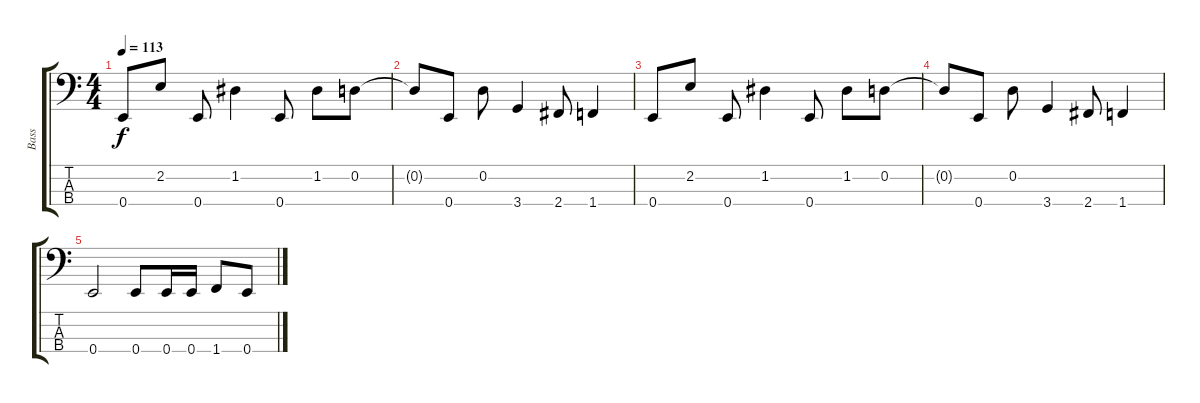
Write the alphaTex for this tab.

\track ("Bass" "Bass") {instrument electricbassfinger}
\staff {score tabs}
\tuning (G2 D2 A1 E1) {hide}
\ts (4 4)
\tempo 113
\clef f4
\ks c
0.4.8{dy f} 2.2.8 0.4.8 1.2.4 0.4.8 1.2.8 0.2.8 |
0.2{t}.8 0.4.8 0.2.8 3.4.4 2.4.8 1.4.4 |
0.4.8 2.2.8 0.4.8 1.2.4 0.4.8 1.2.8 0.2.8 |
0.2{t}.8 0.4.8 0.2.8 3.4.4 2.4.8 1.4.4 |
0.4.2 0.4.8 0.4.16 0.4.16 1.4.8 0.4.8
